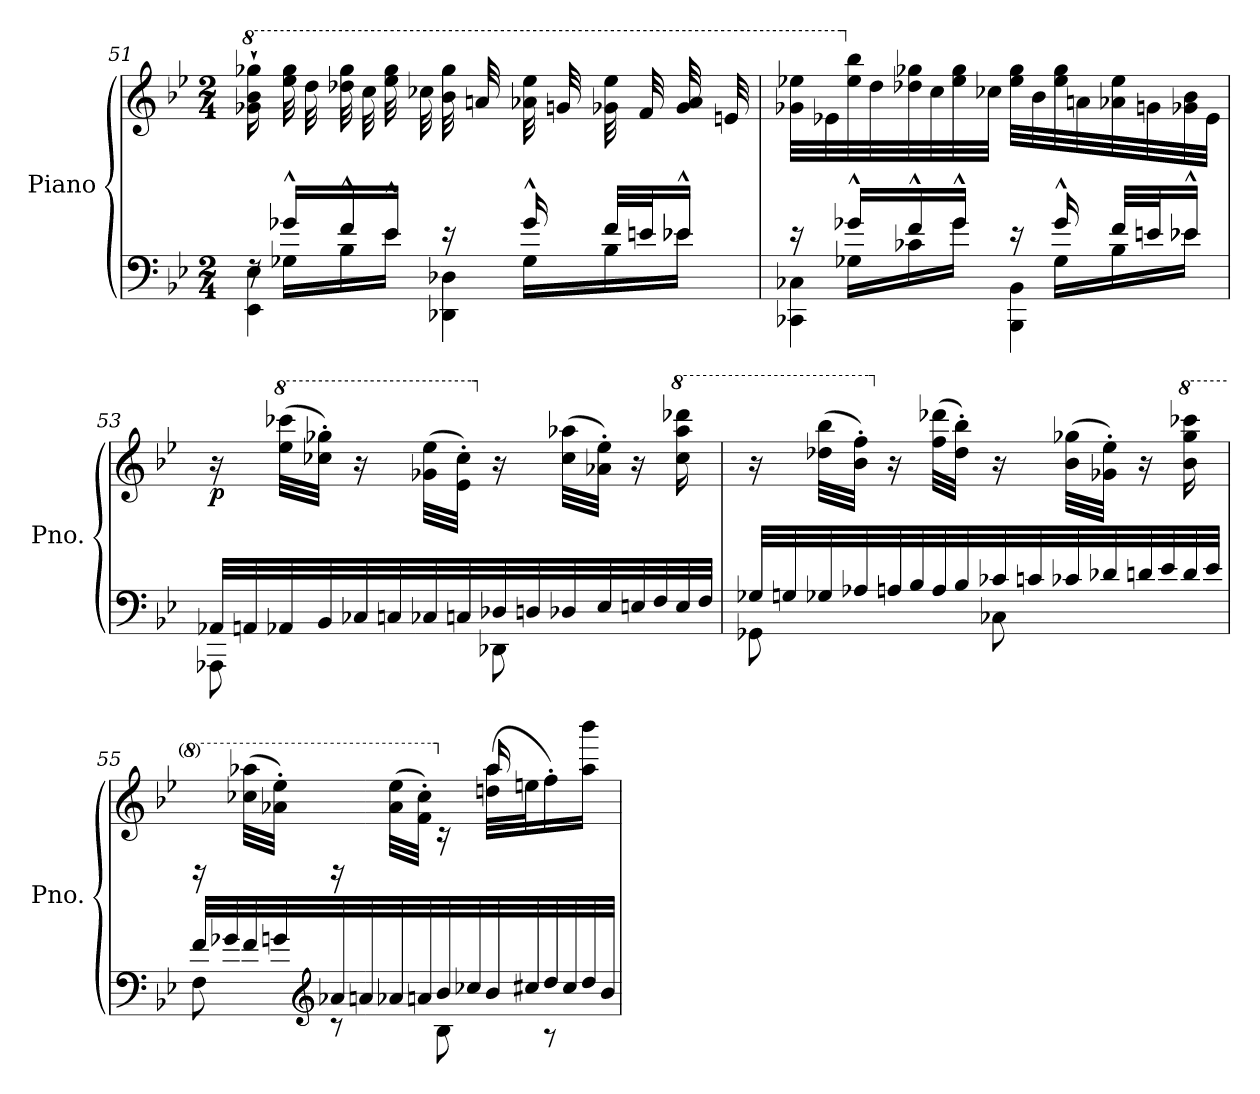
**kern	**kern	**dynam
*part1	*part1	*part1
*staff2	*staff1	*staff1/2
*I"Piano	*	*
*I'Pno.	*	*
!!LO:LB:g=z
*clefF4	*clefG2	*
*k[b-e-]	*k[b-e-]	*
*M2/4	*M2/4	*
=51	=51	=51
*^	*	*
*	*^	*	*
*	*	*	*8va	*
16rF	4EE-\ 4E-\	16ryy	16gg-X\` 16bb-\` 16ggg-X\`	.
16g-X^^/LL	.	16G-X\LL	32eee-\ 32ggg-\	.
.	.	.	32ddd\	.
16f^^/	.	16B-\	32ddd-X\ 32ggg-\	.
.	.	.	32ccc\	.
16e-^^/JJ	.	16e-\JJ	32eee-\ 32ggg-\	.
.	.	.	32ccc-X\	.
16r	4DD-X\ 4D-X\	16ryy	32bb-\ 32ggg-\	.
.	.	.	32aan/	.
16g-^^/	.	16G-\LL	32aa-X\ 32eee-\	.
.	.	.	32ggn/	.
32f/LLL	.	16B-\	32gg-X\ 32eee-\	.
32en/J	.	.	32ff/	.
16e-X^^/JJ	.	16e-\JJ	32gg-/ 32aa-/	.
.	.	.	32een/	.
=52	=52	=52	=52	=52
16r	4CC-X\ 4C-X\	16ryy	32gg-X\ 32eee-X\LLL	.
.	.	.	32ee-X\	.
*	*	*	*X8va	*
16g-X^^/LL	.	16G-X\LL	32ee-\ 32bb-\	.
.	.	.	32dd\	.
16f^^/	.	16c-X\	32dd-X\ 32gg-X\	.
.	.	.	32cc\	.
16g-^^/JJ	.	16g-\JJ	32ee-\ 32gg-\	.
.	.	.	32cc-X\JJJ	.
16r	4BBB-\ 4BB-\	16ryy	32ee-\ 32gg-\LLL	.
.	.	.	32b-\	.
16g-^^/	.	16G-\LL	32ee-\ 32gg-\	.
.	.	.	32an\	.
32f/LLL	.	16B-\	32a-X\ 32ee-\	.
32en/J	.	.	32gn\	.
16e-X^^/JJ	.	16e-\JJ	32g-X\ 32b-\	.
.	.	.	32e-\JJJ	.
*	*v	*v	*	*
!!LO:PB:g=z
=53	=53	=53	=53
!	!	!	!LO:DY:b
32AA-X/LLL	8AAA-X\	16r	p
32AAn/	.	.	.
*	*	*8va	*
32AA-X/	.	(>32eee-\ 32cccc-X\LLL	.
32BB-/	.	32ccc-X\' 32ggg-X\'JJJ)	.
32C-X/	8ryy	16r	.
32Cn/	.	.	.
32C-X/	.	(>32gg-X\ 32eee-\LLL	.
32Cn/	.	32ee-\' 32ccc-\'JJJ)	.
*	*	*X8va	*
32D-X/	8DD-X\	16r	.
32Dn/	.	.	.
32D-X/	.	(>32cc-\ 32aa-X\LLL	.
32E-/	.	32a-X\' 32ee-\'JJJ)	.
32En/	8ryy	16r	.
32F/	.	.	.
*	*	*8va	*
32E/	.	16ccc-\ 16aaa-\ 16dddd-X\	.
32F/JJJ	.	.	.
=54	=54	=54	=54
32G-X/LLL	8GG-X\	16r	.
32Gn/	.	.	.
32G-X/	.	(>32ddd-X\ 32bbb-\LLL	.
32A-X/	.	32bb-\' 32fff\'JJJ)	.
*	*	*X8va	*
32An/	8ryy	16r	.
32B-/	.	.	.
32A/	.	(>32ff\ 32ddd-X\LLL	.
32B-/	.	32dd-\' 32bb-\'JJJ)	.
32c-X/	8C-X\	16r	.
32cn/	.	.	.
32c-X/	.	(>32b-\ 32gg-X\LLL	.
32d-X/	.	32g-X\' 32ee-\'JJJ)	.
32dn/	8ryy	16r	.
32e-/	.	.	.
*	*	*8va	*
32d/	.	16bb-\ 16ggg-\ 16cccc-X\	.
32e-/JJJ	.	.	.
!!LO:LB:g=z
=55	=55	=55	=55
*	*	*^	*
32f/LLL	8F\	16rc	16ryy	.
32g-X/	.	.	.	.
*	*	*v	*v	*
32f/	.	(>32ccc-X\ 32aaa-X\LLL	.
32gn/	.	32aa-X\' 32eee-\'JJJ)	.
*clefG2	*	*	*
32a-X/	8r	16rc	.
32an/	.	.	.
32a-X/	.	(>32aa-\ 32eee-\LLL	.
32an/	.	32ff\' 32ccc-\'JJJ)	.
*	*	*X8va	*
32b-/	8B-\	16rc	.
32cc-X/	.	.	.
*	*	*^	*
32b-/	.	(<32ddn\ 32aa-\LLL	16aa-/	.
32cc#X/	.	32een\J	.	.
32dd/	8r	16ff'\)	8ryy	.
32cc#/	.	.	.	.
32dd/	.	16aa-\ 16bbb-\JJ	.	.
32b-/JJJ	.	.	.	.
*v	*v	*	*	*
*	*v	*v	*
=	=	=
*-	*-	*-
